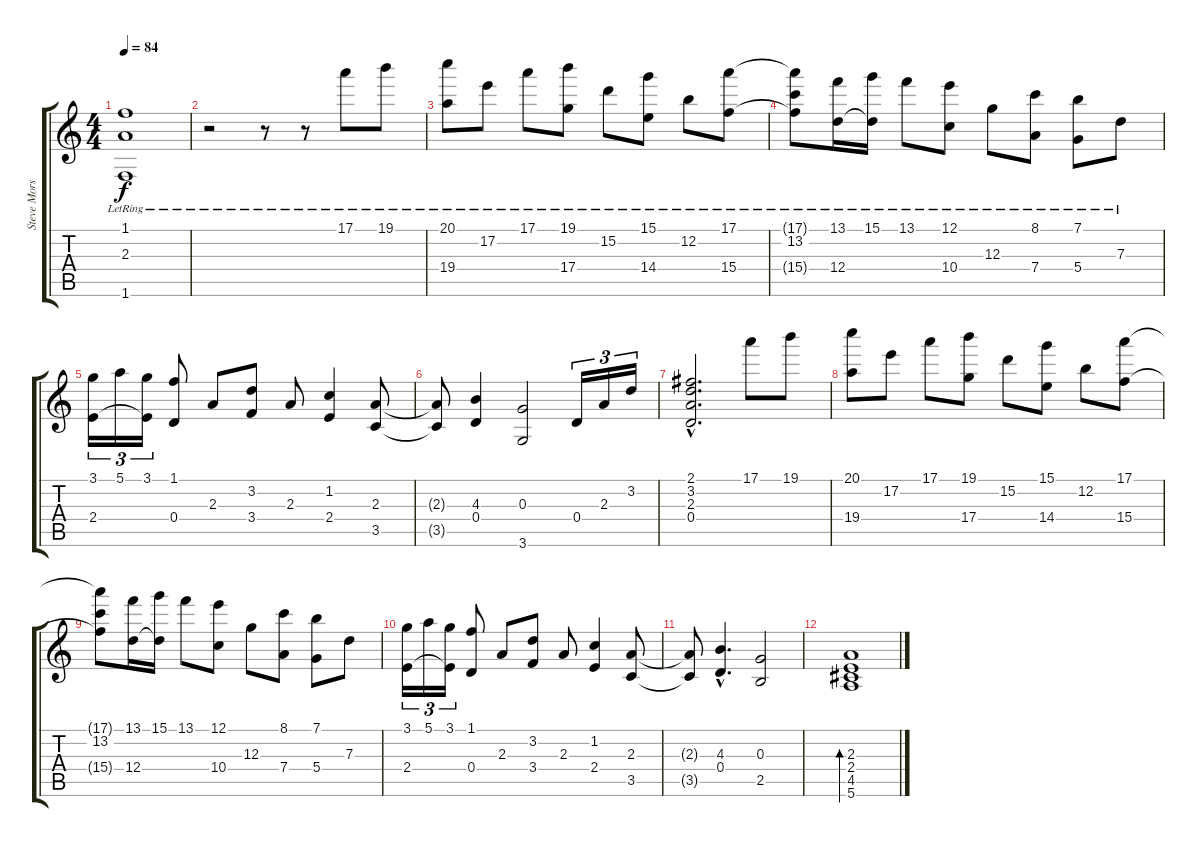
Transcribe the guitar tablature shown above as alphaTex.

\track ("Steve Morse clean" "Steve Mors") {instrument acousticguitarsteel}
\staff {score tabs}
\tuning (E4 B3 G3 D3 A2 E2) {hide}
\ts (4 4)
\tempo 84
\clef g2
\ks c
(1.1{lr} 2.3{lr} 1.6{lr}).1{dy f} |
r.2 r.8 r.8 17.1{lr}.8 19.1{lr}.8 |
(20.1{lr} 19.4{lr}).8 17.2{lr}.8 17.1{lr}.8 (19.1{lr} 17.4{lr}).8 15.2{lr}.8 (15.1{lr} 14.4{lr}).8 12.2{lr}.8 (17.1{lr} 15.4{lr}).8 |
(17.1{t} 13.2{lr} 15.4{t}).8 (13.1{lr} 12.4{lr}).16 (15.1{lr} 12.4{t}).16 13.1{lr}.8 (12.1{lr} 10.4{lr}).8 12.3{lr}.8 (8.1{lr} 7.4{lr}).8 (7.1{lr} 5.4{lr}).8 7.3{lr}.8 |
(3.1 2.4).16{tu (3 2)} 5.1.16{tu (3 2)} (3.1 2.4{t}).16{tu (3 2)} (1.1 0.4).8 2.3.8 (3.2 3.4).8 2.3.8 (1.2 2.4).4 (2.3 3.5).8 |
(2.3{t} 3.5{t}).8 (4.3 0.4).4 (0.3 3.6).2 0.4.16{tu (3 2)} 2.3.16{tu (3 2)} 3.2.16{tu (3 2)} |
(2.1{hac} 3.2{hac} 2.3{hac} 0.4{hac}).2{d} 17.1.8 19.1.8 |
(20.1 19.4).8 17.2.8 17.1.8 (19.1 17.4).8 15.2.8 (15.1 14.4).8 12.2.8 (17.1 15.4).8 |
(17.1{t} 13.2 15.4{t}).8 (13.1 12.4).16 (15.1 12.4{t}).16 13.1.8 (12.1 10.4).8 12.3.8 (8.1 7.4).8 (7.1 5.4).8 7.3.8 |
(3.1 2.4).16{tu (3 2)} 5.1.16{tu (3 2)} (3.1 2.4{t}).16{tu (3 2)} (1.1 0.4).8 2.3.8 (3.2 3.4).8 2.3.8 (1.2 2.4).4 (2.3 3.5).8 |
(2.3{t} 3.5{t}).8 (4.3{hac} 0.4{hac}).4{d} (0.3 2.5).2 |
(2.3 2.4 4.5 5.6).1{bd 240}
